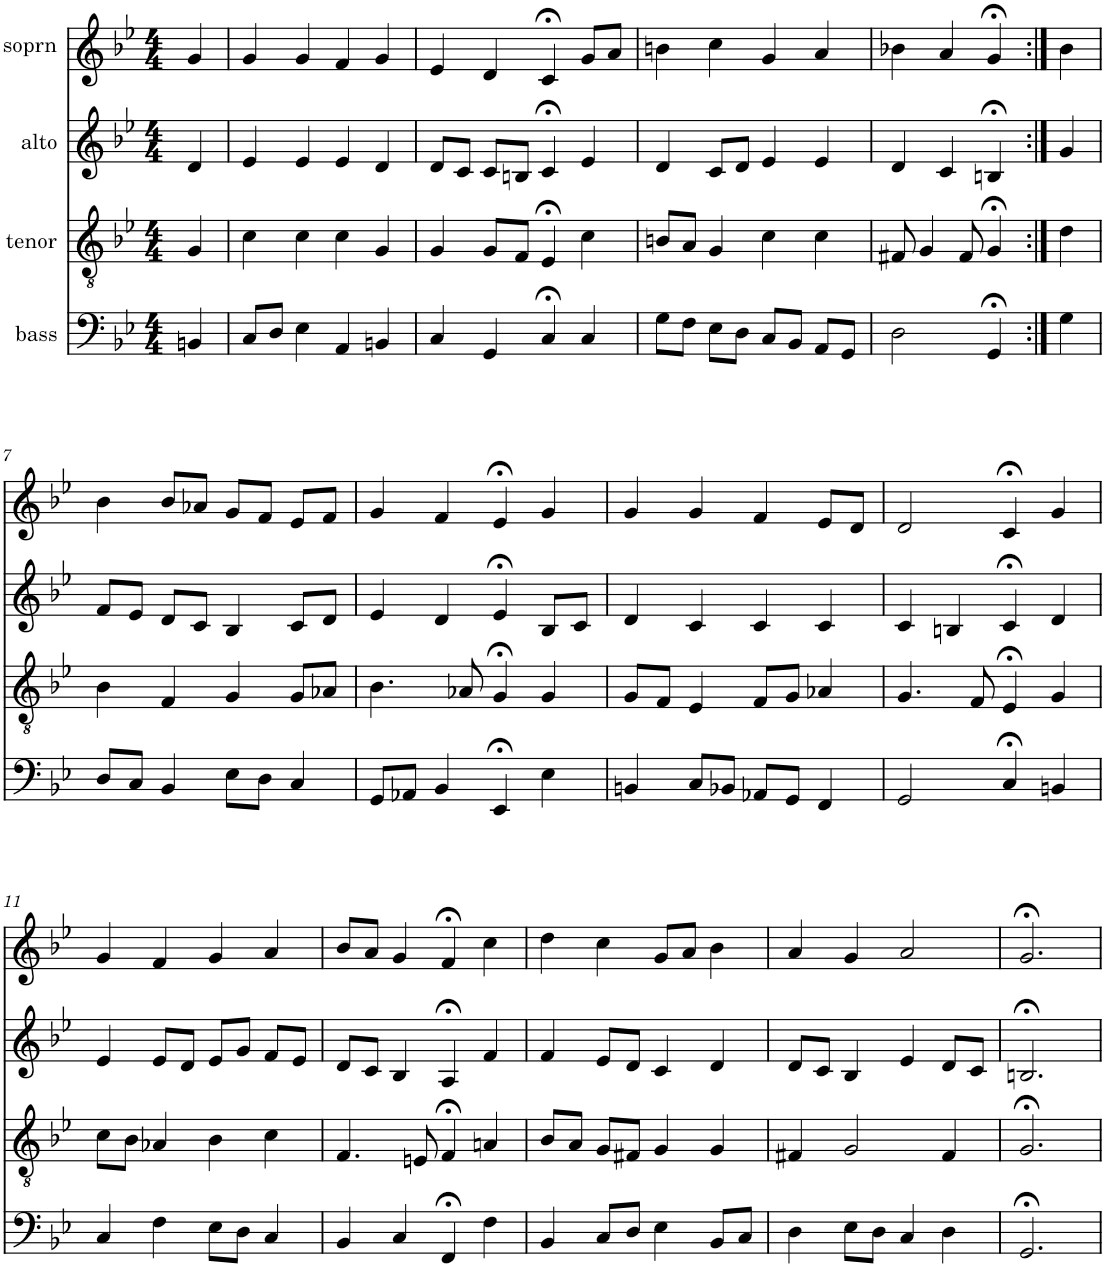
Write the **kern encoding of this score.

**kern	**kern	**kern	**kern
*part4	*part3	*part2	*part1
*staff4	*staff3	*staff2	*staff1
*I"bass	*I"tenor	*I"alto	*I"soprn
*clefF4	*clefGv2	*clefG2	*clefG2
*k[b-e-]	*k[b-e-]	*k[b-e-]	*k[b-e-]
*g:	*g:	*g:	*g:
*M4/4	*M4/4	*M4/4	*M4/4
=1	=1	=1	=1
4BBn/	4G/	4d/	4g/
=2	=2	=2	=2
8C/L	4c\	4e-/	4g/
8D/J	.	.	.
4E-\	4c\	4e-/	4g/
4AA/	4c\	4e-/	4f/
4BBn/	4G/	4d/	4g/
=3	=3	=3	=3
4C/	4G/	8d/L	4e-/
.	.	8c/J	.
4GG/	8G/L	8c/L	4d/
.	8F/J	8Bn/J	.
4C;</	4E-;</	4c;</	4c;</
4C/	4c\	4e-/	8g/L
.	.	.	8a/J
=4	=4	=4	=4
8G\L	8Bn/L	4d/	4bn\
8F\J	8A/J	.	.
8E-\L	4G/	8c/L	4cc\
8D\J	.	8d/J	.
8C/L	4c\	4e-/	4g/
8BB-/J	.	.	.
8AA/L	4c\	4e-/	4a/
8GG/J	.	.	.
=5	=5	=5	=5
2D\	8F#X/	4d/	4b-X\
.	4G/	.	.
.	.	4c/	4a/
.	8F#/	.	.
4GG;</	4G;</	4Bn;</	4g;</
=6:|!	=6:|!	=6:|!	=6:|!
4G\	4d\	4g/	4b-\
!!LO:LB:g=z
=7	=7	=7	=7
8D/L	4B-\	8f/L	4b-\
8C/J	.	8e-/J	.
4BB-/	4F/	8d/L	8b-/L
.	.	8c/J	8a-X/J
8E-\L	4G/	4B-/	8g/L
8D\J	.	.	8f/J
4C/	8G/L	8c/L	8e-/L
.	8A-X/J	8d/J	8f/J
=8	=8	=8	=8
8GG/L	4.B-\	4e-/	4g/
8AA-X/J	.	.	.
4BB-/	.	4d/	4f/
.	8A-X/	.	.
4EE-;</	4G;</	4e-;</	4e-;</
4E-\	4G/	8B-/L	4g/
.	.	8c/J	.
=9	=9	=9	=9
4BBn/	8G/L	4d/	4g/
.	8F/J	.	.
8C/L	4E-/	4c/	4g/
8BB-X/J	.	.	.
8AA-X/L	8F/L	4c/	4f/
8GG/J	8G/J	.	.
4FF/	4A-X/	4c/	8e-/L
.	.	.	8d/J
=10	=10	=10	=10
2GG/	4.G/	4c/	2d/
.	.	4Bn/	.
.	8F/	.	.
4C;</	4E-;</	4c;</	4c;</
4BBn/	4G/	4d/	4g/
!!LO:LB:g=z
=11	=11	=11	=11
4C/	8c\L	4e-/	4g/
.	8B-\J	.	.
4F\	4A-X/	8e-/L	4f/
.	.	8d/J	.
8E-\L	4B-\	8e-/L	4g/
8D\J	.	8g/J	.
4C/	4c\	8f/L	4a/
.	.	8e-/J	.
=12	=12	=12	=12
4BB-/	4.F/	8d/L	8b-/L
.	.	8c/J	8a/J
4C/	.	4B-/	4g/
.	8En/	.	.
4FF;</	4F;</	4A;</	4f;</
4F\	4An/	4f/	4cc\
=13	=13	=13	=13
4BB-/	8B-/L	4f/	4dd\
.	8A/J	.	.
8C/L	8G/L	8e-/L	4cc\
8D/J	8F#X/J	8d/J	.
4E-\	4G/	4c/	8g/L
.	.	.	8a/J
8BB-/L	4G/	4d/	4b-\
8C/J	.	.	.
=14	=14	=14	=14
4D\	4F#X/	8d/L	4a/
.	.	8c/J	.
8E-\L	2G/	4B-/	4g/
8D\J	.	.	.
4C/	.	4e-/	2a/
4D\	4F#/	8d/L	.
.	.	8c/J	.
=15	=15	=15	=15
2.GG;</	2.G;</	2.Bn;</	2.g;</
=	=	=	=
*-	*-	*-	*-
